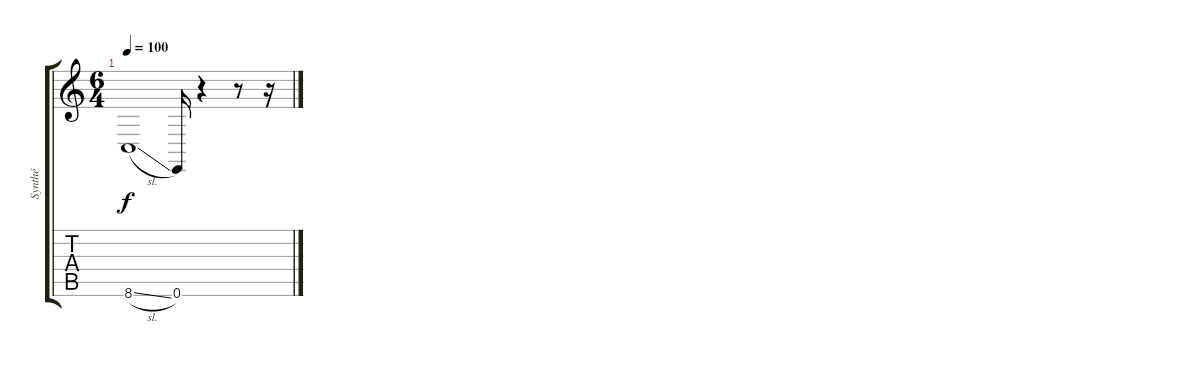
\track ("Synthé" "Synthé") {instrument synthstrings2}
\staff {score tabs}
\tuning (E4 B3 G3 D3 A2 E2) {hide}
\ts (6 4)
\tempo 100
\clef g2
\ks c
8.6{sl}.1{dy f instrument acousticbass} 0.6.16 r.4 r.8 r.16
